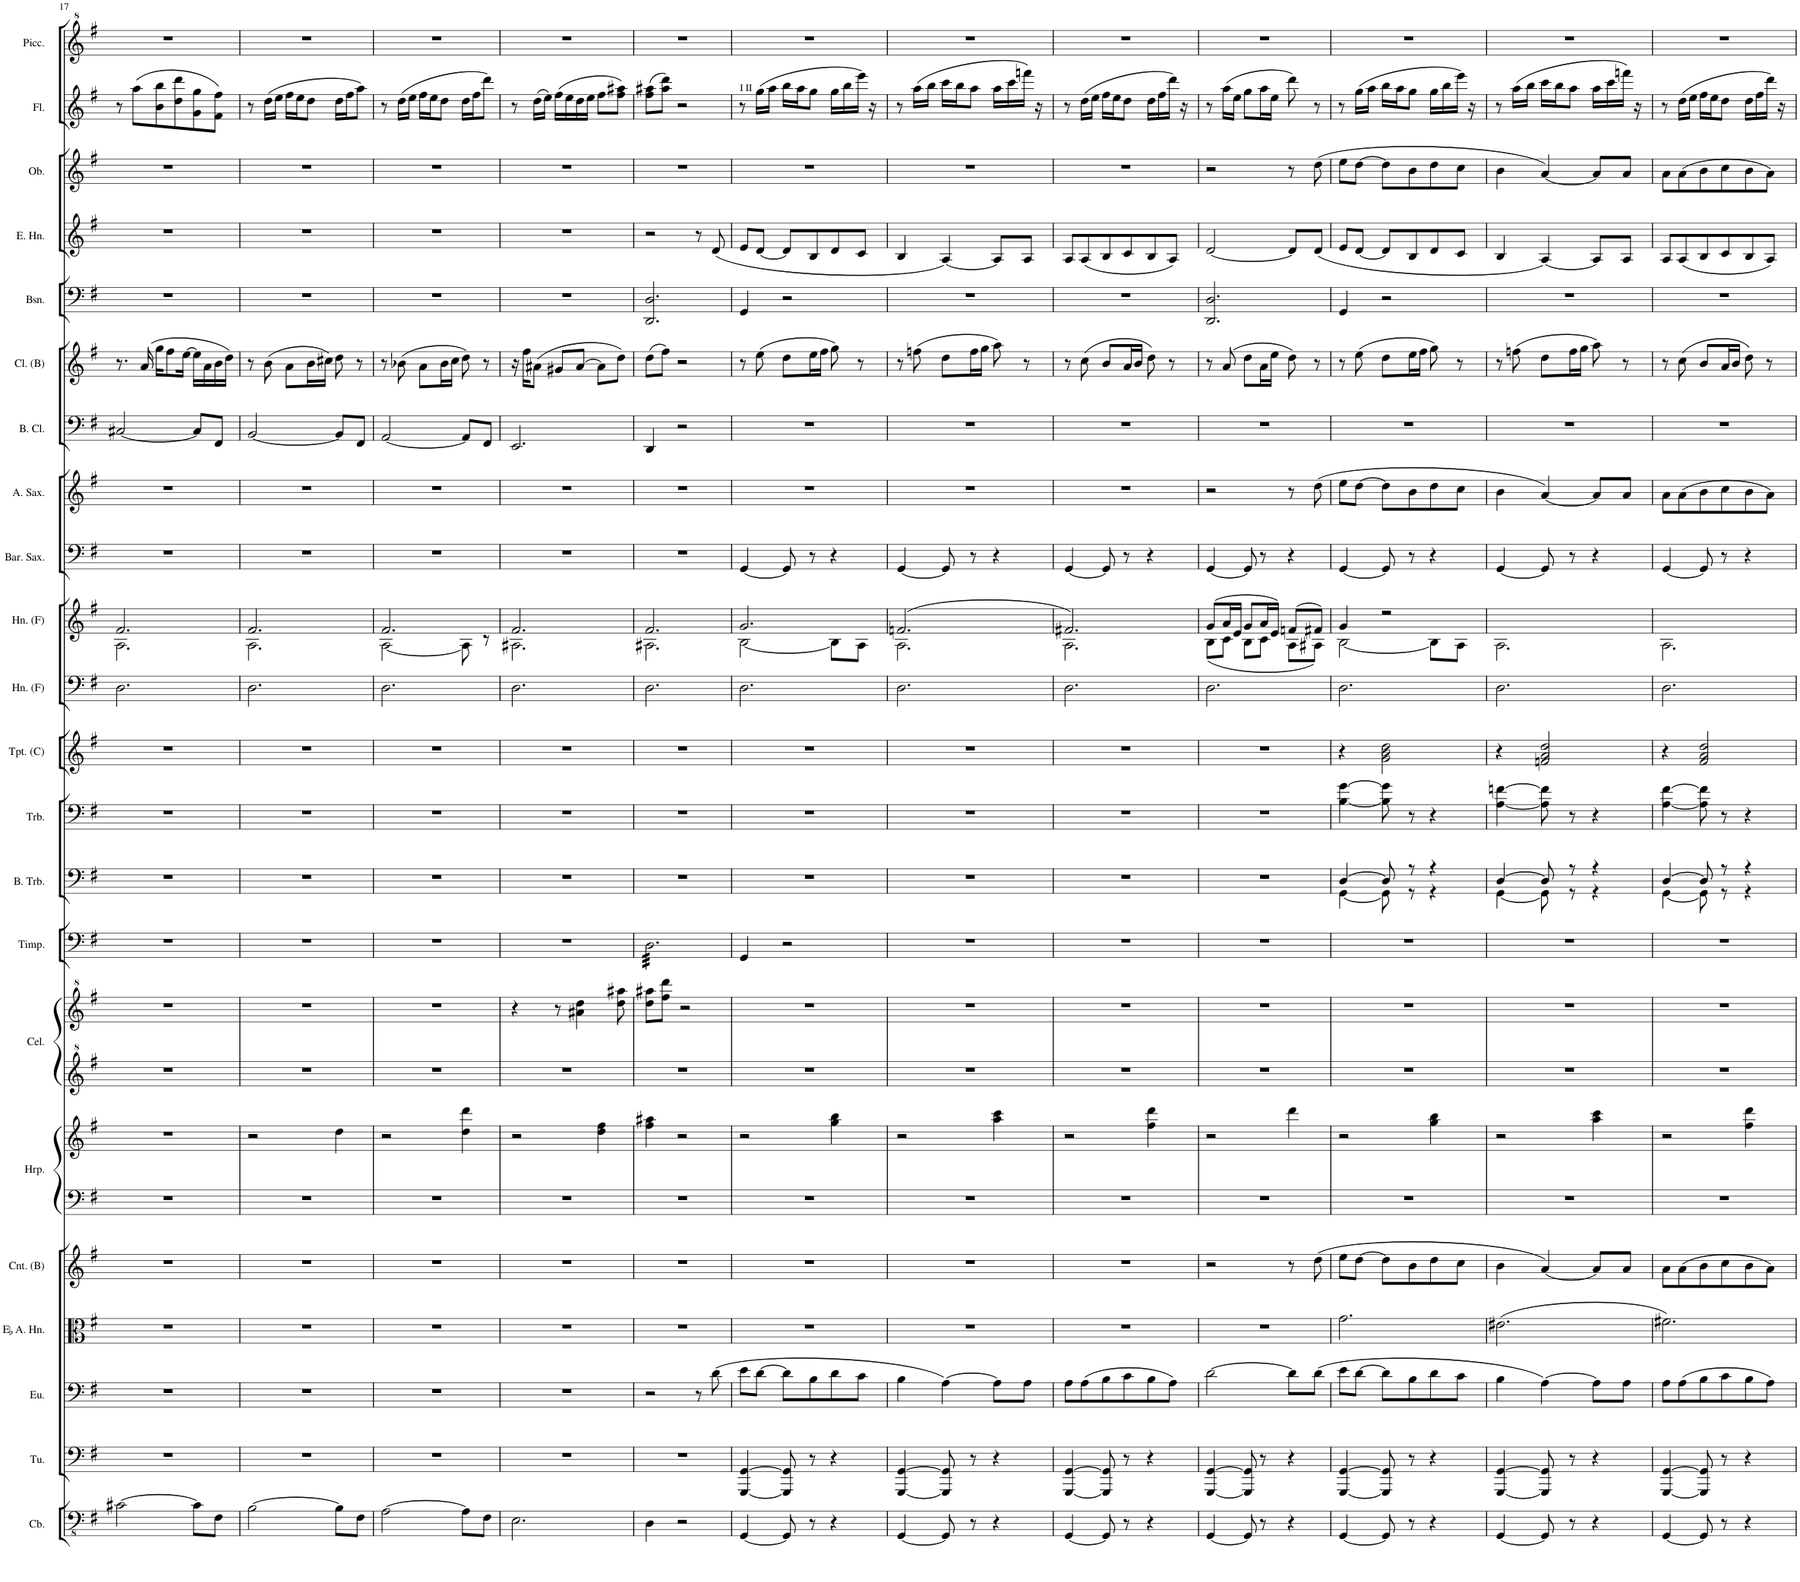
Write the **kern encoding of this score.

**kern	**kern	**kern	**kern	**kern	**kern	**kern	**kern	**kern	**kern	**kern	**kern	**kern	**kern	**kern	**kern	**kern	**kern	**kern	**kern	**kern	**kern	**kern	**kern
*part22	*part21	*part20	*part19	*part18	*part17	*part17	*part16	*part16	*part15	*part14	*part13	*part12	*part11	*part10	*part9	*part8	*part7	*part6	*part5	*part4	*part3	*part2	*part1
*staff24	*staff23	*staff22	*staff21	*staff20	*staff19	*staff18	*staff17	*staff16	*staff15	*staff14	*staff13	*staff12	*staff11	*staff10	*staff9	*staff8	*staff7	*staff6	*staff5	*staff4	*staff3	*staff2	*staff1
*I"Double Bass	*I"Tuba	*I"Euphonium	*I"EaccidentalFlat Alto Horn	*I"Cornet (B)	*I"Harp	*	*I"Celesta	*	*I"Timpani	*I"Bass Trombone	*I"Trombone	*I"Trumpet (C)	*I"Horn (F)	*I"Horn (F)	*I"Baritone Saxophone	*I"Alto Saxophone	*I"Bass Clarinet	*I"Clarinet (B)	*I"Bassoon	*I"English Horn	*I"Oboe	*I"Flute	*I"Piccolo
*	*I'Tu.	*I'Eu.	*I'EaccidentalFlat A. Hn.	*I'Cnt. (B)	*I'Hrp.	*	*I'Cel.	*	*I'Timp.	*I'B. Trb.	*I'Trb.	*I'Tpt. (C)	*I'Hn. (F)	*I'Hn. (F)	*I'Bar. Sax.	*I'A. Sax.	*I'B. Cl.	*I'Cl. (B)	*I'Bsn.	*I'E. Hn.	*I'Ob.	*I'Fl.	*I'Picc.
!!LO:PB:g=z
*clefFv4	*clefF4	*clefF4	*clefC3	*clefG2	*clefF4	*clefG2	*clefG^2	*clefG^2	*clefF4	*clefF4	*clefF4	*clefG2	*clefF4	*clefG2	*clefF4	*clefG2	*clefF4	*clefG2	*clefF4	*clefG2	*clefG2	*clefG2	*clefG^2
*Trd7c12	*	*	*Trd5c9	*Trd1c2	*	*	*	*	*	*	*	*	*Trd4c7	*Trd4c7	*	*Trd5c9	*Trd8c14	*Trd1c2	*	*Trd4c7	*	*	*Trd-7c-12
*k[f#]	*k[f#]	*k[f#]	*k[f#]	*k[f#]	*k[f#]	*k[f#]	*k[f#]	*k[f#]	*k[f#]	*k[f#]	*k[f#]	*k[f#]	*k[f#]	*k[f#]	*k[f#]	*k[f#]	*k[f#]	*k[f#]	*k[f#]	*k[f#]	*k[f#]	*k[f#]	*k[f#]
*M3/4	*M3/4	*M3/4	*M3/4	*M3/4	*M3/4	*M3/4	*M3/4	*M3/4	*M3/4	*M3/4	*M3/4	*M3/4	*M3/4	*M3/4	*M3/4	*M3/4	*M3/4	*M3/4	*M3/4	*M3/4	*M3/4	*M3/4	*M3/4
=17	=17	=17	=17	=17	=17	=17	=17	=17	=17	=17	=17	=17	=17	=17	=17	=17	=17	=17	=17	=17	=17	=17	=17
*	*	*	*	*	*	*	*	*	*	*	*	*	*	*^	*	*	*	*	*	*	*	*	*
[2C#X\	2.r	2.r	2.r	2.r	2.r	2.r	2.r	2.r	2.r	2.r	2.r	2.r	2.D\	2.f#/	2.A\	2.r	2.r	[2C#X/	8.r	2.r	2.r	2.r	8r	2.r
.	.	.	.	.	.	.	.	.	.	.	.	.	.	.	.	.	.	.	.	.	.	.	(8aa\L	.
.	.	.	.	.	.	.	.	.	.	.	.	.	.	.	.	.	.	.	(16a/	.	.	.	.	.
.	.	.	.	.	.	.	.	.	.	.	.	.	.	.	.	.	.	.	16gg\KL	.	.	.	8b\ 8bb\	.
.	.	.	.	.	.	.	.	.	.	.	.	.	.	.	.	.	.	.	8ff#\	.	.	.	.	.
.	.	.	.	.	.	.	.	.	.	.	.	.	.	.	.	.	.	.	.	.	.	.	8dd\ 8ddd\	.
.	.	.	.	.	.	.	.	.	.	.	.	.	.	.	.	.	.	.	[16ee\Jk	.	.	.	.	.
8C#\L]	.	.	.	.	.	.	.	.	.	.	.	.	.	.	.	.	.	8C#/L]	16ee\LL]	.	.	.	8g\ 8gg\	.
.	.	.	.	.	.	.	.	.	.	.	.	.	.	.	.	.	.	.	16a\	.	.	.	.	.
8FF#\J	.	.	.	.	.	.	.	.	.	.	.	.	.	.	.	.	.	8FF#/J	16b\	.	.	.	8f#\ 8ff#\J)	.
.	.	.	.	.	.	.	.	.	.	.	.	.	.	.	.	.	.	.	16dd\JJ)	.	.	.	.	.
=18	=18	=18	=18	=18	=18	=18	=18	=18	=18	=18	=18	=18	=18	=18	=18	=18	=18	=18	=18	=18	=18	=18	=18	=18
[2BB\	2.r	2.r	2.r	2.r	2.r	2r	2.r	2.r	2.r	2.r	2.r	2.r	2.D\	2.f#/	2.A\	2.r	2.r	[2BB/	8r	2.r	2.r	2.r	8r	2.r
.	.	.	.	.	.	.	.	.	.	.	.	.	.	.	.	.	.	.	(8b\	.	.	.	(16dd\LL	.
.	.	.	.	.	.	.	.	.	.	.	.	.	.	.	.	.	.	.	.	.	.	.	16ee\JJ	.
.	.	.	.	.	.	.	.	.	.	.	.	.	.	.	.	.	.	.	8a\L	.	.	.	16ff#\LL	.
.	.	.	.	.	.	.	.	.	.	.	.	.	.	.	.	.	.	.	.	.	.	.	16ee\J	.
.	.	.	.	.	.	.	.	.	.	.	.	.	.	.	.	.	.	.	16b\L	.	.	.	8dd\J	.
.	.	.	.	.	.	.	.	.	.	.	.	.	.	.	.	.	.	.	16cc#X\JJ)	.	.	.	.	.
8BB\L]	.	.	.	.	.	4dd\	.	.	.	.	.	.	.	.	.	.	.	8BB/L]	8dd\	.	.	.	16dd\LL	.
.	.	.	.	.	.	.	.	.	.	.	.	.	.	.	.	.	.	.	.	.	.	.	16ff#\J	.
8FF#\J	.	.	.	.	.	.	.	.	.	.	.	.	.	.	.	.	.	8FF#/J	8r	.	.	.	8aa\J)	.
=19	=19	=19	=19	=19	=19	=19	=19	=19	=19	=19	=19	=19	=19	=19	=19	=19	=19	=19	=19	=19	=19	=19	=19	=19
[2AA\	2.r	2.r	2.r	2.r	2.r	2r	2.r	2.r	2.r	2.r	2.r	2.r	2.D\	2.f#/	[2A\	2.r	2.r	[2AA/	8r	2.r	2.r	2.r	8r	2.r
.	.	.	.	.	.	.	.	.	.	.	.	.	.	.	.	.	.	.	(8b-X\	.	.	.	(16dd\LL	.
.	.	.	.	.	.	.	.	.	.	.	.	.	.	.	.	.	.	.	.	.	.	.	16ee\JJ	.
.	.	.	.	.	.	.	.	.	.	.	.	.	.	.	.	.	.	.	8a\L	.	.	.	16ff#\LL	.
.	.	.	.	.	.	.	.	.	.	.	.	.	.	.	.	.	.	.	.	.	.	.	16ee\J	.
.	.	.	.	.	.	.	.	.	.	.	.	.	.	.	.	.	.	.	16b-\L	.	.	.	8dd\J	.
.	.	.	.	.	.	.	.	.	.	.	.	.	.	.	.	.	.	.	16cc\JJ	.	.	.	.	.
8AA\L]	.	.	.	.	.	4dd\ 4ddd\	.	.	.	.	.	.	.	.	8A\]	.	.	8AA/L]	8dd\)	.	.	.	16dd\LL	.
.	.	.	.	.	.	.	.	.	.	.	.	.	.	.	.	.	.	.	.	.	.	.	16ff#\J	.
8FF#\J	.	.	.	.	.	.	.	.	.	.	.	.	.	.	8r	.	.	8FF#/J	8r	.	.	.	8ddd\J)	.
=20	=20	=20	=20	=20	=20	=20	=20	=20	=20	=20	=20	=20	=20	=20	=20	=20	=20	=20	=20	=20	=20	=20	=20	=20
2.EE\	2.r	2.r	2.r	2.r	2.r	2r	2.r	4r	2.r	2.r	2.r	2.r	2.D\	2.f#/	2.A#X\	2.r	2.r	2.EE/	16r	2.r	2.r	2.r	8r	2.r
.	.	.	.	.	.	.	.	.	.	.	.	.	.	.	.	.	.	.	16ff#\KL	.	.	.	.	.
.	.	.	.	.	.	.	.	.	.	.	.	.	.	.	.	.	.	.	(8a#X\J	.	.	.	(16dd\LL	.
.	.	.	.	.	.	.	.	.	.	.	.	.	.	.	.	.	.	.	.	.	.	.	16ee\JJ)	.
.	.	.	.	.	.	.	.	8r	.	.	.	.	.	.	.	.	.	.	8g#X/L	.	.	.	(16ff#\LL	.
.	.	.	.	.	.	.	.	.	.	.	.	.	.	.	.	.	.	.	.	.	.	.	16ee\	.
.	.	.	.	.	.	.	.	4aa#X\ 4ddd\	.	.	.	.	.	.	.	.	.	.	[8a#/J	.	.	.	16dd\	.
.	.	.	.	.	.	.	.	.	.	.	.	.	.	.	.	.	.	.	.	.	.	.	16ee\JJ	.
.	.	.	.	.	.	4dd\ 4ff#\	.	.	.	.	.	.	.	.	.	.	.	.	8a#\L]	.	.	.	8ff#\L	.
.	.	.	.	.	.	.	.	8ddd\ 8aaa#X\	.	.	.	.	.	.	.	.	.	.	8dd\J)	.	.	.	8ff#\ 8aa#X\J)	.
=21	=21	=21	=21	=21	=21	=21	=21	=21	=21	=21	=21	=21	=21	=21	=21	=21	=21	=21	=21	=21	=21	=21	=21	=21
*	*	*	*	*	*	*	*	*	*tremolo	*	*	*	*	*	*	*	*	*	*	*	*	*	*	*
4DD\	2.r	2r	2.r	2.r	2.r	4ff#\ 4aa#X\	2.r	8ddd\ 8aaa#X\L	32D\LLL	2.r	2.r	2.r	2.D\	2.f#/	2.A#X\	2.r	2.r	4DD/	(8dd\L	2.DD/ 2.D/	2r	2.r	(8ff#\ 8aa#X\L	2.r
.	.	.	.	.	.	.	.	.	32D\	.	.	.	.	.	.	.	.	.	.	.	.	.	.	.
.	.	.	.	.	.	.	.	.	32D\	.	.	.	.	.	.	.	.	.	.	.	.	.	.	.
.	.	.	.	.	.	.	.	.	32D\	.	.	.	.	.	.	.	.	.	.	.	.	.	.	.
.	.	.	.	.	.	.	.	8fff#\ 8dddd\J	32D\	.	.	.	.	.	.	.	.	.	8ff#\J)	.	.	.	8aa#\ 8ddd\J)	.
.	.	.	.	.	.	.	.	.	32D\	.	.	.	.	.	.	.	.	.	.	.	.	.	.	.
.	.	.	.	.	.	.	.	.	32D\	.	.	.	.	.	.	.	.	.	.	.	.	.	.	.
.	.	.	.	.	.	.	.	.	32D\	.	.	.	.	.	.	.	.	.	.	.	.	.	.	.
2r	.	.	.	.	.	2r	.	2r	32D\	.	.	.	.	.	.	.	.	2r	2r	.	.	.	2r	.
.	.	.	.	.	.	.	.	.	32D\	.	.	.	.	.	.	.	.	.	.	.	.	.	.	.
.	.	.	.	.	.	.	.	.	32D\	.	.	.	.	.	.	.	.	.	.	.	.	.	.	.
.	.	.	.	.	.	.	.	.	32D\	.	.	.	.	.	.	.	.	.	.	.	.	.	.	.
.	.	.	.	.	.	.	.	.	32D\	.	.	.	.	.	.	.	.	.	.	.	.	.	.	.
.	.	.	.	.	.	.	.	.	32D\	.	.	.	.	.	.	.	.	.	.	.	.	.	.	.
.	.	.	.	.	.	.	.	.	32D\	.	.	.	.	.	.	.	.	.	.	.	.	.	.	.
.	.	.	.	.	.	.	.	.	32D\	.	.	.	.	.	.	.	.	.	.	.	.	.	.	.
.	.	8r	.	.	.	.	.	.	32D\	.	.	.	.	.	.	.	.	.	.	.	8r	.	.	.
.	.	.	.	.	.	.	.	.	32D\	.	.	.	.	.	.	.	.	.	.	.	.	.	.	.
.	.	.	.	.	.	.	.	.	32D\	.	.	.	.	.	.	.	.	.	.	.	.	.	.	.
.	.	.	.	.	.	.	.	.	32D\	.	.	.	.	.	.	.	.	.	.	.	.	.	.	.
.	.	(8d\	.	.	.	.	.	.	32D\	.	.	.	.	.	.	.	.	.	.	.	(8d/	.	.	.
.	.	.	.	.	.	.	.	.	32D\	.	.	.	.	.	.	.	.	.	.	.	.	.	.	.
.	.	.	.	.	.	.	.	.	32D\	.	.	.	.	.	.	.	.	.	.	.	.	.	.	.
.	.	.	.	.	.	.	.	.	32D\JJJ	.	.	.	.	.	.	.	.	.	.	.	.	.	.	.
*	*	*	*	*	*	*	*	*	*Xtremolo	*	*	*	*	*	*	*	*	*	*	*	*	*	*	*
=22	=22	=22	=22	=22	=22	=22	=22	=22	=22	=22	=22	=22	=22	=22	=22	=22	=22	=22	=22	=22	=22	=22	=22	=22
!	!	!	!	!	!	!	!	!	!	!	!	!	!	!	!	!	!	!	!	!	!	!	!LO:TX:a:t=I II	!
[4GGG/	[4GGG/ [4GG/	8e\L	2.r	2.r	2.r	2r	2.r	2.r	4GG/	2.r	2.r	2.r	2.D\	2.g/	[2B\	[4GG/	2.r	2.r	8r	4GG/	8e/L	2.r	8r	2.r
.	.	[8d\J	.	.	.	.	.	.	.	.	.	.	.	.	.	.	.	.	(8ee\	.	[8d/J	.	(16gg\LL	.
.	.	.	.	.	.	.	.	.	.	.	.	.	.	.	.	.	.	.	.	.	.	.	16aa\JJ	.
8GGG/]	8GGG/] 8GG/]	8d\L]	.	.	.	.	.	.	2r	.	.	.	.	.	.	8GG/]	.	.	8dd\L	2r	8d/L]	.	16bb\LL	.
.	.	.	.	.	.	.	.	.	.	.	.	.	.	.	.	.	.	.	.	.	.	.	16aa\J	.
8r	8r	8B\	.	.	.	.	.	.	.	.	.	.	.	.	.	8r	.	.	16ee\L	.	8B/	.	8gg\J	.
.	.	.	.	.	.	.	.	.	.	.	.	.	.	.	.	.	.	.	16ff#\JJ	.	.	.	.	.
4r	4r	8d\	.	.	.	4gg\ 4bb\	.	.	.	.	.	.	.	.	8B\L]	4r	.	.	8gg\)	.	8d/	.	16gg\LL	.
.	.	.	.	.	.	.	.	.	.	.	.	.	.	.	.	.	.	.	.	.	.	.	16bb\	.
.	.	8c\J	.	.	.	.	.	.	.	.	.	.	.	.	8A\J	.	.	.	8r	.	8c/J	.	16eee\JJ)	.
.	.	.	.	.	.	.	.	.	.	.	.	.	.	.	.	.	.	.	.	.	.	.	16r	.
=23	=23	=23	=23	=23	=23	=23	=23	=23	=23	=23	=23	=23	=23	=23	=23	=23	=23	=23	=23	=23	=23	=23	=23	=23
[4GGG/	[4GGG/ [4GG/	4B\	2.r	2.r	2.r	2r	2.r	2.r	2.r	2.r	2.r	2.r	2.D\	(2.fn/	2.A\	[4GG/	2.r	2.r	8r	2.r	4B/	2.r	8r	2.r
.	.	.	.	.	.	.	.	.	.	.	.	.	.	.	.	.	.	.	(8ffn\	.	.	.	(16aa\LL	.
.	.	.	.	.	.	.	.	.	.	.	.	.	.	.	.	.	.	.	.	.	.	.	16bb\JJ	.
8GGG/]	8GGG/] 8GG/]	[4A\)	.	.	.	.	.	.	.	.	.	.	.	.	.	8GG/]	.	.	8dd\L	.	[4A/)	.	16ccc\LL	.
.	.	.	.	.	.	.	.	.	.	.	.	.	.	.	.	.	.	.	.	.	.	.	16bb\J	.
8r	8r	.	.	.	.	.	.	.	.	.	.	.	.	.	.	8r	.	.	16ff\L	.	.	.	8aa\J	.
.	.	.	.	.	.	.	.	.	.	.	.	.	.	.	.	.	.	.	16gg\JJ	.	.	.	.	.
4r	4r	8A\L]	.	.	.	4aa\ 4ccc\	.	.	.	.	.	.	.	.	.	4r	.	.	8aa\)	.	8A/L]	.	16aa\LL	.
.	.	.	.	.	.	.	.	.	.	.	.	.	.	.	.	.	.	.	.	.	.	.	16ccc\	.
.	.	8A\J	.	.	.	.	.	.	.	.	.	.	.	.	.	.	.	.	8r	.	8A/J	.	16fffn\JJ)	.
.	.	.	.	.	.	.	.	.	.	.	.	.	.	.	.	.	.	.	.	.	.	.	16r	.
=24	=24	=24	=24	=24	=24	=24	=24	=24	=24	=24	=24	=24	=24	=24	=24	=24	=24	=24	=24	=24	=24	=24	=24	=24
[4GGG/	[4GGG/ [4GG/	8A\L	2.r	2.r	2.r	2r	2.r	2.r	2.r	2.r	2.r	2.r	2.D\	2.f#X/)	2.A\	[4GG/	2.r	2.r	8r	2.r	8A/L	2.r	8r	2.r
.	.	(8A\	.	.	.	.	.	.	.	.	.	.	.	.	.	.	.	.	(8cc\	.	(8A/	.	(16dd\LL	.
.	.	.	.	.	.	.	.	.	.	.	.	.	.	.	.	.	.	.	.	.	.	.	16ee\JJ	.
8GGG/]	8GGG/] 8GG/]	8B\	.	.	.	.	.	.	.	.	.	.	.	.	.	8GG/]	.	.	8b/L	.	8B/	.	16ff#\LL	.
.	.	.	.	.	.	.	.	.	.	.	.	.	.	.	.	.	.	.	.	.	.	.	16ee\J	.
8r	8r	8c\	.	.	.	.	.	.	.	.	.	.	.	.	.	8r	.	.	16a/L	.	8c/	.	8dd\J	.
.	.	.	.	.	.	.	.	.	.	.	.	.	.	.	.	.	.	.	16b/JJ	.	.	.	.	.
4r	4r	8B\	.	.	.	4ff#\ 4ddd\	.	.	.	.	.	.	.	.	.	4r	.	.	8dd\)	.	8B/	.	16dd\LL	.
.	.	.	.	.	.	.	.	.	.	.	.	.	.	.	.	.	.	.	.	.	.	.	16ff#\	.
.	.	8A\J)	.	.	.	.	.	.	.	.	.	.	.	.	.	.	.	.	8r	.	8A/J)	.	16ddd\JJ)	.
.	.	.	.	.	.	.	.	.	.	.	.	.	.	.	.	.	.	.	.	.	.	.	16r	.
=25	=25	=25	=25	=25	=25	=25	=25	=25	=25	=25	=25	=25	=25	=25	=25	=25	=25	=25	=25	=25	=25	=25	=25	=25
[4GGG/	[4GGG/ [4GG/	[2d\	2.r	2r	2.r	2r	2.r	2.r	2.r	2.r	2.r	2.r	2.D\	(8g/L	(8B\L	[4GG/	2r	2.r	8r	2.DD/ 2.D/	[2d/	2r	8r	2.r
.	.	.	.	.	.	.	.	.	.	.	.	.	.	16a/L	8c\J	.	.	.	(8a/	.	.	.	(16aa\LL	.
.	.	.	.	.	.	.	.	.	.	.	.	.	.	16e/JJ	.	.	.	.	.	.	.	.	16ee\JJ	.
8GGG/]	8GGG/] 8GG/]	.	.	.	.	.	.	.	.	.	.	.	.	8g/L	8B\L	8GG/]	.	.	8dd\L	.	.	.	8gg\L	.
8r	8r	.	.	.	.	.	.	.	.	.	.	.	.	16a/L	8c\J	8r	.	.	16a\L	.	.	.	16aa\L	.
.	.	.	.	.	.	.	.	.	.	.	.	.	.	16e/JJ)	.	.	.	.	16ee\JJ	.	.	.	16ee\JJ	.
4r	4r	8d\L]	.	8r	.	4ddd\	.	.	.	.	.	.	.	(8fn/L	8A\L	4r	8r	.	8dd\)	.	8d/L]	8r	8ddd\)	.
.	.	(8d\J	.	(8dd\	.	.	.	.	.	.	.	.	.	8f#X/J)	8A#X\J)	.	(8dd\	.	8r	.	(8d/J	(8dd\	8r	.
=26	=26	=26	=26	=26	=26	=26	=26	=26	=26	=26	=26	=26	=26	=26	=26	=26	=26	=26	=26	=26	=26	=26	=26	=26
*	*	*	*	*	*	*	*	*	*	*^	*	*	*	*	*	*	*	*	*	*	*	*	*	*
[4GGG/	[4GGG/ [4GG/	8e\L	2.g\	8ee\L	2.r	2r	2.r	2.r	2.r	[4D/	[4GG\	[4B\ [4g\	4r	2.D\	4g/	[2B\	[4GG/	8ee\L	2.r	8r	4GG/	8e/L	8ee\L	8r	2.r
.	.	[8d\J	.	[8dd\J	.	.	.	.	.	.	.	.	.	.	.	.	.	[8dd\J	.	(8ee\	.	[8d/J	[8dd\J	(16gg\LL	.
.	.	.	.	.	.	.	.	.	.	.	.	.	.	.	.	.	.	.	.	.	.	.	.	16aa\JJ	.
8GGG/]	8GGG/] 8GG/]	8d\L]	.	8dd\L]	.	.	.	.	.	8D/]	8GG\]	8B\] 8g\]	2g\ 2b\ 2dd\	.	2r	.	8GG/]	8dd\L]	.	8dd\L	2r	8d/L]	8dd\L]	16bb\LL	.
.	.	.	.	.	.	.	.	.	.	.	.	.	.	.	.	.	.	.	.	.	.	.	.	16aa\J	.
8r	8r	8B\	.	8b\	.	.	.	.	.	8r	8r	8r	.	.	.	.	8r	8b\	.	16ee\L	.	8B/	8b\	8gg\J	.
.	.	.	.	.	.	.	.	.	.	.	.	.	.	.	.	.	.	.	.	16ff#\JJ	.	.	.	.	.
4r	4r	8d\	.	8dd\	.	4gg\ 4bb\	.	.	.	4r	4r	4r	.	.	.	8B\L]	4r	8dd\	.	8gg\)	.	8d/	8dd\	16gg\LL	.
.	.	.	.	.	.	.	.	.	.	.	.	.	.	.	.	.	.	.	.	.	.	.	.	16bb\	.
.	.	8c\J	.	8cc\J	.	.	.	.	.	.	.	.	.	.	.	8A\J	.	8cc\J	.	8r	.	8c/J	8cc\J	16eee\JJ)	.
.	.	.	.	.	.	.	.	.	.	.	.	.	.	.	.	.	.	.	.	.	.	.	.	16r	.
=27	=27	=27	=27	=27	=27	=27	=27	=27	=27	=27	=27	=27	=27	=27	=27	=27	=27	=27	=27	=27	=27	=27	=27	=27	=27
[4GGG/	[4GGG/ [4GG/	4B\	(2.e#X\	4b\	2.r	2r	2.r	2.r	2.r	[4D/	[4GG\	[4A\ [4fn\	4r	2.D\	2.ryy	2.A\	[4GG/	4b\	2.r	8r	2.r	4B/	4b\	8r	2.r
.	.	.	.	.	.	.	.	.	.	.	.	.	.	.	.	.	.	.	.	(8ffn\	.	.	.	(16aa\LL	.
.	.	.	.	.	.	.	.	.	.	.	.	.	.	.	.	.	.	.	.	.	.	.	.	16bb\JJ	.
8GGG/]	8GGG/] 8GG/]	[4A\)	.	[4a/)	.	.	.	.	.	8D/]	8GG\]	8A\] 8f\]	2fn/ 2a/ 2dd/	.	.	.	8GG/]	[4a/)	.	8dd\L	.	[4A/)	[4a/)	16ccc\LL	.
.	.	.	.	.	.	.	.	.	.	.	.	.	.	.	.	.	.	.	.	.	.	.	.	16bb\J	.
8r	8r	.	.	.	.	.	.	.	.	8r	8r	8r	.	.	.	.	8r	.	.	16ff\L	.	.	.	8aa\J	.
.	.	.	.	.	.	.	.	.	.	.	.	.	.	.	.	.	.	.	.	16gg\JJ	.	.	.	.	.
4r	4r	8A\L]	.	8a/L]	.	4aa\ 4ccc\	.	.	.	4r	4r	4r	.	.	.	.	4r	8a/L]	.	8aa\)	.	8A/L]	8a/L]	16aa\LL	.
.	.	.	.	.	.	.	.	.	.	.	.	.	.	.	.	.	.	.	.	.	.	.	.	16ccc\	.
.	.	8A\J	.	8a/J	.	.	.	.	.	.	.	.	.	.	.	.	.	8a/J	.	8r	.	8A/J	8a/J	16fffn\JJ)	.
.	.	.	.	.	.	.	.	.	.	.	.	.	.	.	.	.	.	.	.	.	.	.	.	16r	.
=28	=28	=28	=28	=28	=28	=28	=28	=28	=28	=28	=28	=28	=28	=28	=28	=28	=28	=28	=28	=28	=28	=28	=28	=28	=28
[4GGG/	[4GGG/ [4GG/	8A\L	2.f#X\)	8a\L	2.r	2r	2.r	2.r	2.r	[4D/	[4GG\	[4A\ [4f#\	4r	2.D\	2.ryy	2.A\	[4GG/	8a\L	2.r	8r	2.r	8A/L	8a\L	8r	2.r
.	.	(8A\	.	(8a\	.	.	.	.	.	.	.	.	.	.	.	.	.	(8a\	.	(8cc\	.	(8A/	(8a\	(16dd\LL	.
.	.	.	.	.	.	.	.	.	.	.	.	.	.	.	.	.	.	.	.	.	.	.	.	16ee\JJ	.
8GGG/]	8GGG/] 8GG/]	8B\	.	8b\	.	.	.	.	.	8D/]	8GG\]	8A\] 8f#\]	2f#/ 2a/ 2dd/	.	.	.	8GG/]	8b\	.	8b/L	.	8B/	8b\	16ff#\LL	.
.	.	.	.	.	.	.	.	.	.	.	.	.	.	.	.	.	.	.	.	.	.	.	.	16ee\J	.
8r	8r	8c\	.	8cc\	.	.	.	.	.	8r	8r	8r	.	.	.	.	8r	8cc\	.	16a/L	.	8c/	8cc\	8dd\J	.
.	.	.	.	.	.	.	.	.	.	.	.	.	.	.	.	.	.	.	.	16b/JJ	.	.	.	.	.
4r	4r	8B\	.	8b\	.	4ff#\ 4ddd\	.	.	.	4r	4r	4r	.	.	.	.	4r	8b\	.	8dd\)	.	8B/	8b\	16dd\LL	.
.	.	.	.	.	.	.	.	.	.	.	.	.	.	.	.	.	.	.	.	.	.	.	.	16ff#\	.
.	.	8A\J)	.	8a\J)	.	.	.	.	.	.	.	.	.	.	.	.	.	8a\J)	.	8r	.	8A/J)	8a\J)	16ddd\JJ)	.
.	.	.	.	.	.	.	.	.	.	.	.	.	.	.	.	.	.	.	.	.	.	.	.	16r	.
*	*	*	*	*	*	*	*	*	*	*v	*v	*	*	*	*v	*v	*	*	*	*	*	*	*	*	*
=	=	=	=	=	=	=	=	=	=	=	=	=	=	=	=	=	=	=	=	=	=	=	=
*-	*-	*-	*-	*-	*-	*-	*-	*-	*-	*-	*-	*-	*-	*-	*-	*-	*-	*-	*-	*-	*-	*-	*-
